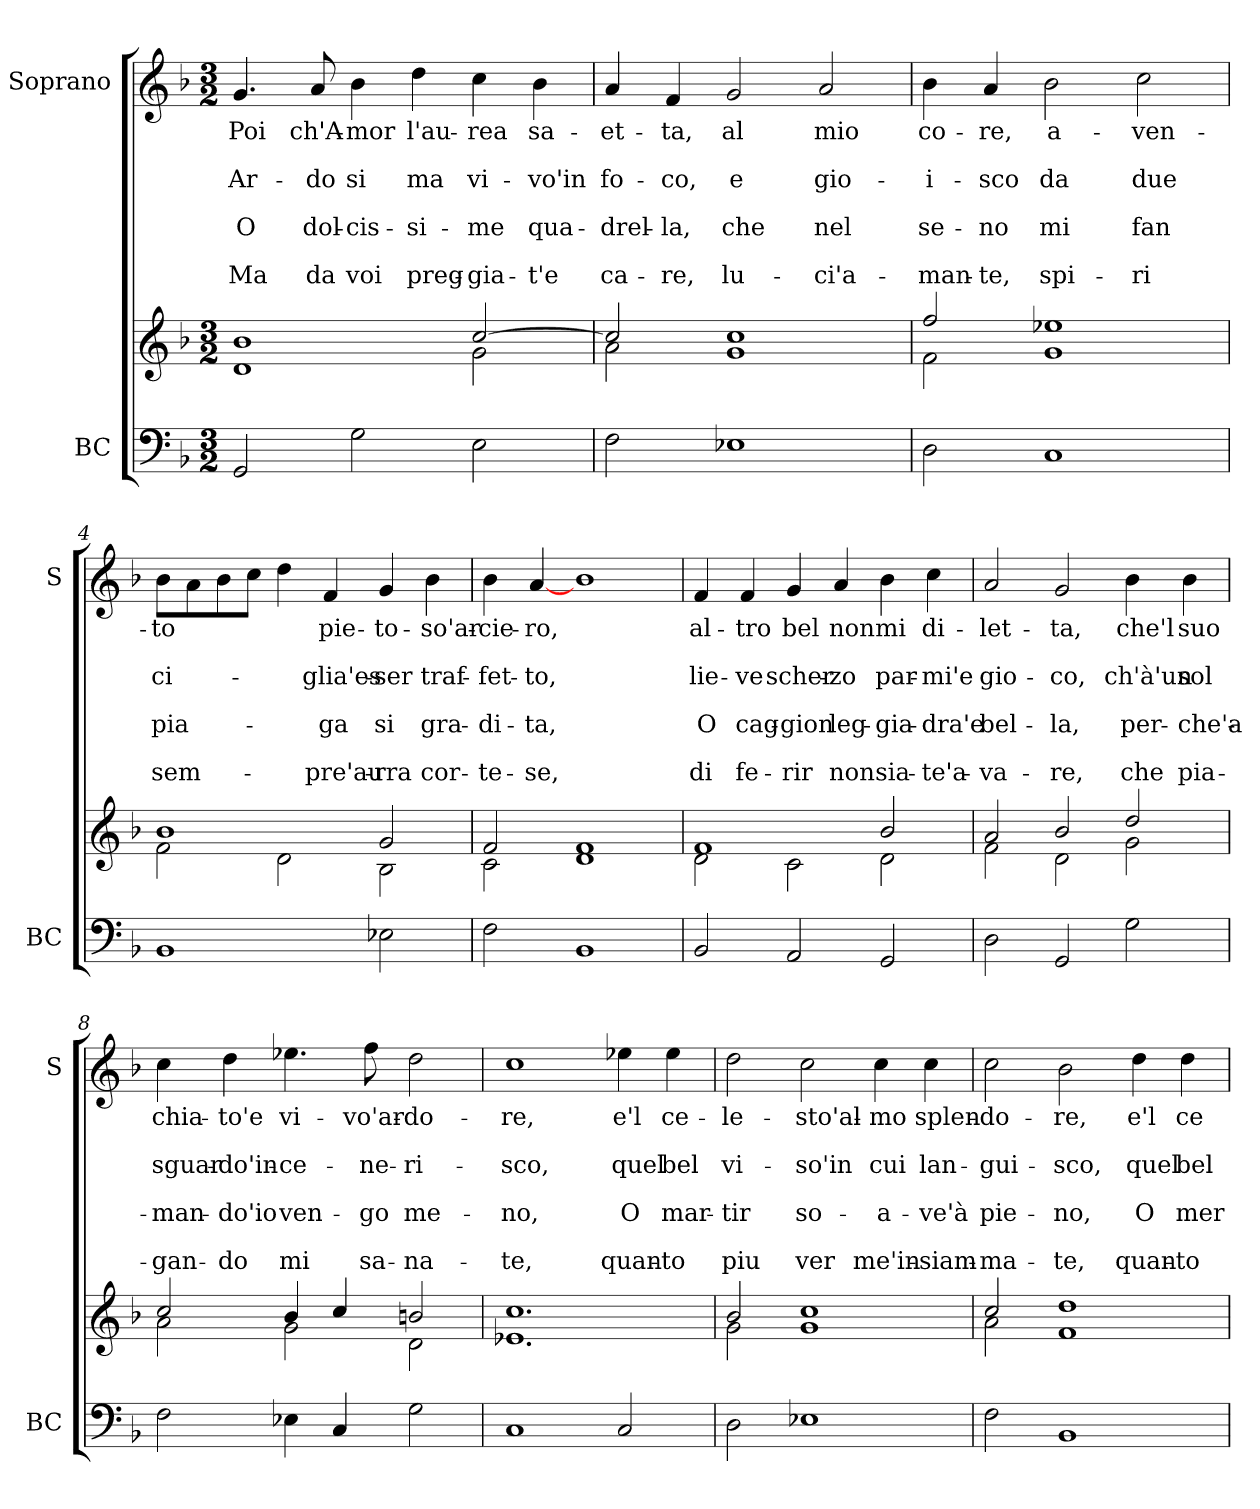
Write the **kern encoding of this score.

**kern	**kern	**kern	**text	**text	**text	**text	**text	**text	**text
*part2	*part2	*part1	*part1	*part1	*part1	*part1	*part1	*part1	*part1
*staff3	*staff2	*staff1	*staff1	*staff1	*staff1	*staff1	*staff1	*staff1	*staff1
*I"BC	*	*I"Soprano	*	*	*	*	*	*	*
*I'BC	*	*I'S	*	*	*	*	*	*	*
*clefF4	*clefG2	*clefG2	*	*	*	*	*	*	*
*k[b-]	*k[b-]	*k[b-]	*	*	*	*	*	*	*
*F:	*F:	*F:	*	*	*	*	*	*	*
*M3/2	*M3/2	*M3/2	*	*	*	*	*	*	*
=1	=1	=1	=1	=1	=1	=1	=1	=1	=1
*	*^	*	*	*	*	*	*	*	*
!	!	!	!	!LO:LY:b	!	!LO:LY:b	!	!LO:LY:b	!	!LO:LY:b
2GG/	1b-	1d	4.g/	Poi	.	Ar-	.	O	.	Ma
!	!	!	!	!LO:LY:b	!	!LO:LY:b	!	!LO:LY:b	!	!LO:LY:b
.	.	.	8a/	ch'A-	.	-do	.	dol-	.	da
!	!	!	!	!LO:LY:b	!	!LO:LY:b	!	!LO:LY:b	!	!LO:LY:b
2G\	.	.	4b-\	-mor	.	si	.	-cis-	.	voi
!	!	!	!	!LO:LY:b	!	!LO:LY:b	!	!LO:LY:b	!	!LO:LY:b
.	.	.	4dd\	l'au-	.	ma	.	-si-	.	preg-
!	!	!	!	!LO:LY:b	!	!LO:LY:b	!	!LO:LY:b	!	!LO:LY:b
2E\	[>2cc/	2g\	4cc\	-rea	.	vi-	.	-me	.	-gia-
!	!	!	!	!LO:LY:b	!	!LO:LY:b	!	!LO:LY:b	!	!LO:LY:b
.	.	.	4b-\	sa-	.	-vo'in	.	qua-	.	-t'e
=2	=2	=2	=2	=2	=2	=2	=2	=2	=2	=2
!	!	!	!	!LO:LY:b	!	!LO:LY:b	!	!LO:LY:b	!	!LO:LY:b
2F\	2cc/]	2a\	4a/	-et-	.	fo-	.	-drel-	.	ca-
!	!	!	!	!LO:LY:b	!	!LO:LY:b	!	!LO:LY:b	!	!LO:LY:b
.	.	.	4f/	-ta,	.	-co,	.	-la,	.	-re,
!	!	!	!	!LO:LY:b	!	!LO:LY:b	!	!LO:LY:b	!	!LO:LY:b
1E-X	1cc	1g	2g/	al	.	e	.	che	.	lu-
!	!	!	!	!LO:LY:b	!	!LO:LY:b	!	!LO:LY:b	!	!LO:LY:b
.	.	.	2a/	mio	.	gio-	.	nel	.	-ci'a-
=3	=3	=3	=3	=3	=3	=3	=3	=3	=3	=3
!	!	!	!	!LO:LY:b	!	!LO:LY:b	!	!LO:LY:b	!	!LO:LY:b
2D\	2ff/	2f\	4b-\	co-	.	-i-	.	se-	.	-man-
!	!	!	!	!LO:LY:b	!	!LO:LY:b	!	!LO:LY:b	!	!LO:LY:b
.	.	.	4a/	-re,	.	-sco	.	-no	.	-te,
!	!	!	!	!LO:LY:b	!	!LO:LY:b	!	!LO:LY:b	!	!LO:LY:b
1C	1ee-X	1g	2b-\	a-	.	da	.	mi	.	spi-
!	!	!	!	!LO:LY:b	!	!LO:LY:b	!	!LO:LY:b	!	!LO:LY:b
.	.	.	2cc\	-ven-	.	due	.	fan	.	-ri
=4	=4	=4	=4	=4	=4	=4	=4	=4	=4	=4
!	!	!	!	!LO:LY:b	!	!LO:LY:b	!	!LO:LY:b	!	!LO:LY:b
1BB-	1b-	2f\	8b-\L	-to	.	ci-	.	pia-	.	sem-
.	.	.	8a\	.	.	.	.	.	.	.
.	.	.	8b-\	.	.	.	.	.	.	.
.	.	.	8cc\J	.	.	.	.	.	.	.
.	.	2d\	4dd\	.	.	.	.	.	.	.
!	!	!	!	!LO:LY:b	!	!LO:LY:b	!	!LO:LY:b	!	!LO:LY:b
.	.	.	4f/	pie-	.	-glia'es-	.	-ga	.	-pre'au-
!	!	!	!	!LO:LY:b	!	!LO:LY:b	!	!LO:LY:b	!	!LO:LY:b
2E-X\	2g/	2B-\	4g/	-to-	.	-ser	.	si	.	-rra
!	!	!	!	!LO:LY:b	!	!LO:LY:b	!	!LO:LY:b	!	!LO:LY:b
.	.	.	4b-\	-so'ar-	.	traf-	.	gra-	.	cor-
!!LO:LB:g=z
=5	=5	=5	=5	=5	=5	=5	=5	=5	=5	=5
!	!	!	!	!LO:LY:b	!	!LO:LY:b	!	!LO:LY:b	!	!LO:LY:b
2F\	2f/	2c\	4b-\	-cie-	.	-fet-	.	-di-	.	-te-
!	!	!	!	!LO:LY:b	!	!LO:LY:b	!	!LO:LY:b	!	!LO:LY:b
.	.	.	[4a/	-ro,	.	-to,	.	-ta,	.	-se,
1BB-	1f	1d	1b-	.	.	.	.	.	.	.
=6	=6	=6	=6	=6	=6	=6	=6	=6	=6	=6
!	!	!	!	!LO:LY:b	!	!LO:LY:b	!	!LO:LY:b	!	!LO:LY:b
2BB-/	1f	2d\	4f/	al-	.	lie-	.	O	.	di
!	!	!	!	!LO:LY:b	!	!LO:LY:b	!	!LO:LY:b	!	!LO:LY:b
.	.	.	4f/	-tro	.	-ve	.	cag-	.	fe-
!	!	!	!	!LO:LY:b	!	!LO:LY:b	!	!LO:LY:b	!	!LO:LY:b
2AA/	.	2c\	4g/	bel	.	scher-	.	-gion	.	-rir
!	!	!	!	!LO:LY:b	!	!LO:LY:b	!	!LO:LY:b	!	!LO:LY:b
.	.	.	4a/	non	.	-zo	.	leg-	.	non
!	!	!	!	!LO:LY:b	!	!LO:LY:b	!	!LO:LY:b	!	!LO:LY:b
2GG/	2b-/	2d\	4b-\	mi	.	par-	.	-gia-	.	sia-
!	!	!	!	!LO:LY:b	!	!LO:LY:b	!	!LO:LY:b	!	!LO:LY:b
.	.	.	4cc\	di-	.	-mi'e	.	-dra'e	.	-te'a-
=7	=7	=7	=7	=7	=7	=7	=7	=7	=7	=7
!	!	!	!	!LO:LY:b	!	!LO:LY:b	!	!LO:LY:b	!	!LO:LY:b
2D\	2a/	2f\	2a/	-let-	.	gio-	.	bel-	.	-va-
!	!	!	!	!LO:LY:b	!	!LO:LY:b	!	!LO:LY:b	!	!LO:LY:b
2GG/	2b-/	2d\	2g/	-ta,	.	-co,	.	-la,	.	-re,
!	!	!	!	!LO:LY:b	!	!LO:LY:b	!	!LO:LY:b	!	!LO:LY:b
2G\	2dd/	2g\	4b-\	che'l	.	ch'à'un	.	per-	.	che
!	!	!	!	!LO:LY:b	!	!LO:LY:b	!	!LO:LY:b	!	!LO:LY:b
.	.	.	4b-\	suo	.	sol	.	-che'a-	.	pia-
=8	=8	=8	=8	=8	=8	=8	=8	=8	=8	=8
!	!	!	!	!LO:LY:b	!	!LO:LY:b	!	!LO:LY:b	!	!LO:LY:b
2F\	2cc/	2a\	4cc\	chia-	.	sguar-	.	-man-	.	-gan-
!	!	!	!	!LO:LY:b	!	!LO:LY:b	!	!LO:LY:b	!	!LO:LY:b
.	.	.	4dd\	-to'e	.	-do'in-	.	-do'io	.	-do
!	!	!	!	!LO:LY:b	!	!LO:LY:b	!	!LO:LY:b	!	!LO:LY:b
4E-X\	4b-/	2g\	4.ee-X\	vi-	.	-ce-	.	ven-	.	mi
4C/	4cc/	.	.	.	.	.	.	.	.	.
!	!	!	!	!LO:LY:b	!	!LO:LY:b	!	!LO:LY:b	!	!LO:LY:b
.	.	.	8ff\	-vo'ar-	.	-ne-	.	-go	.	sa-
!	!	!	!	!LO:LY:b	!	!LO:LY:b	!	!LO:LY:b	!	!LO:LY:b
2G\	2bn/	2d\	2dd\	-do-	.	-ri-	.	me-	.	-na-
!!LO:PB:g=z
=9	=9	=9	=9	=9	=9	=9	=9	=9	=9	=9
!	!	!	!	!LO:LY:b	!	!LO:LY:b	!	!LO:LY:b	!	!LO:LY:b
1C	1.cc	1.e-X	1cc	-re,	.	-sco,	.	-no,	.	-te,
!	!	!	!	!LO:LY:b	!	!LO:LY:b	!	!LO:LY:b	!	!LO:LY:b
2C/	.	.	4ee-X\	e'l	.	quel	.	O	.	quan-
!	!	!	!	!LO:LY:b	!	!LO:LY:b	!	!LO:LY:b	!	!LO:LY:b
.	.	.	4ee-\	ce-	.	bel	.	mar-	.	-to
=10	=10	=10	=10	=10	=10	=10	=10	=10	=10	=10
!	!	!	!	!LO:LY:b	!	!LO:LY:b	!	!LO:LY:b	!	!LO:LY:b
2D\	2b-/	2g\	2dd\	-le-	.	vi-	.	-tir	.	piu
!	!	!	!	!LO:LY:b	!	!LO:LY:b	!	!LO:LY:b	!	!LO:LY:b
1E-X	1cc	1g	2cc\	-sto'al-	.	-so'in	.	so-	.	ver
!	!	!	!	!LO:LY:b	!	!LO:LY:b	!	!LO:LY:b	!	!LO:LY:b
.	.	.	4cc\	-mo	.	cui	.	-a-	.	me'in-
!	!	!	!	!LO:LY:b	!	!LO:LY:b	!	!LO:LY:b	!	!LO:LY:b
.	.	.	4cc\	splen-	.	lan-	.	-ve'à	.	-siam-
=11	=11	=11	=11	=11	=11	=11	=11	=11	=11	=11
!	!	!	!	!LO:LY:b	!	!LO:LY:b	!	!LO:LY:b	!	!LO:LY:b
2F\	2cc/	2a\	2cc\	-do-	.	-gui-	.	pie-	.	-ma-
!	!	!	!	!LO:LY:b	!	!LO:LY:b	!	!LO:LY:b	!	!LO:LY:b
1BB-	1dd	1f	2b-\	-re,	.	-sco,	.	-no,	.	-te,
!	!	!	!	!LO:LY:b	!	!LO:LY:b	!	!LO:LY:b	!	!LO:LY:b
.	.	.	4dd\	e'l	.	quel	.	O	.	quan-
!	!	!	!	!LO:LY:b	!	!LO:LY:b	!	!LO:LY:b	!	!LO:LY:b
.	.	.	4dd\	ce-	.	bel	.	mer-	.	-to
*	*v	*v	*	*	*	*	*	*	*	*
=	=	=	=	=	=	=	=	=	=
*-	*-	*-	*-	*-	*-	*-	*-	*-	*-
